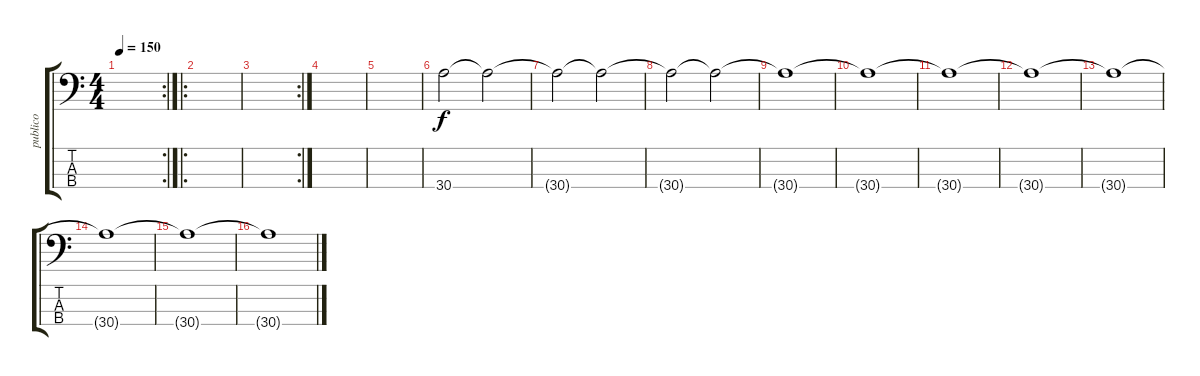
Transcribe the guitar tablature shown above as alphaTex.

\track ("publico" "publico") {instrument applause}
\staff {score tabs}
\tuning (Gb2 Db2 Ab1 Eb1) {hide}
\rc 2
\ts (4 4)
\tempo 150
\clef f4
\ks c
|
\ro
|
\rc 2
|
|
|
30.4.2 30.4{t}.2 |
30.4{t}.2 30.4{t}.2 |
30.4{t}.2 30.4{t}.2 |
30.4{t}.1 |
30.4{t}.1 |
30.4{t}.1 |
30.4{t}.1 |
30.4{t}.1 |
30.4{t}.1 |
30.4{t}.1 |
30.4{t}.1
